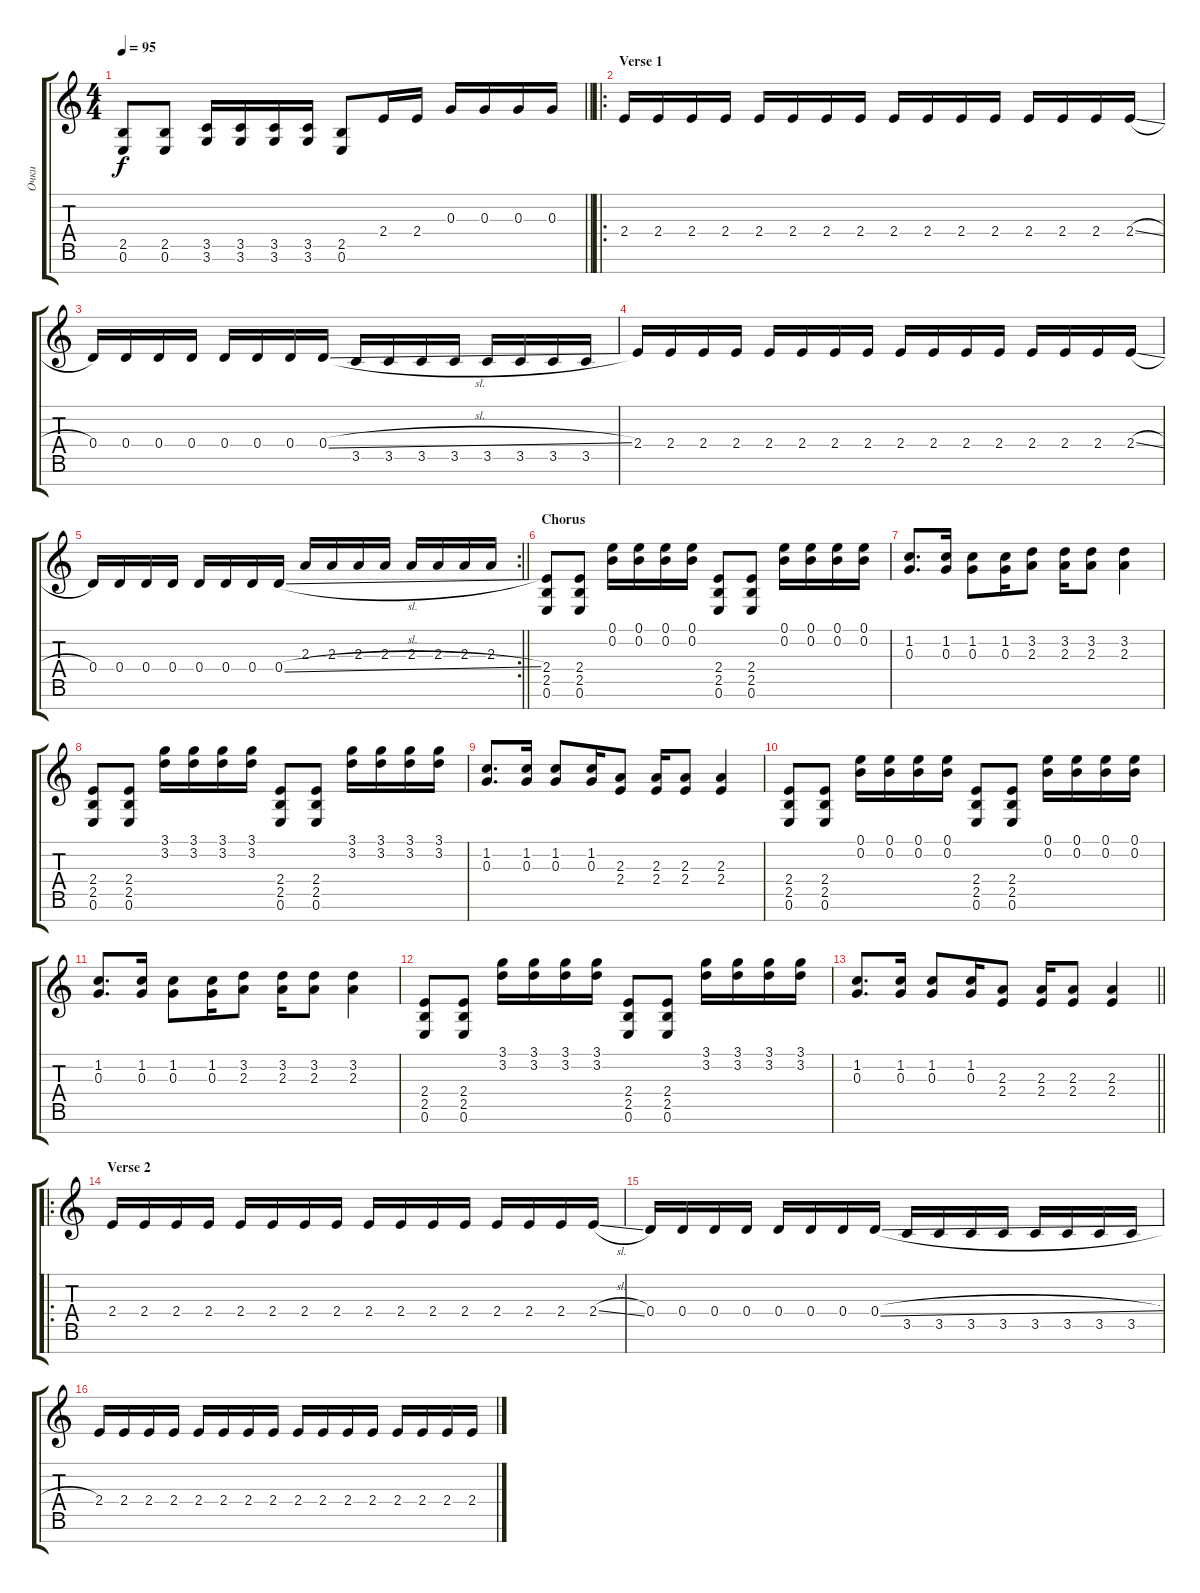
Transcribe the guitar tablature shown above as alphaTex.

\track ("Очки" "Очки") {instrument overdrivenguitar}
\staff {score tabs}
\tuning (E4 B3 G3 D3 A2 E2 B1) {hide}
\ts (4 4)
\tempo 95
\clef g2
\barLineRight lightlight
\ks c
(2.5 0.6).8{dy f} (2.5 0.6).8 (3.5 3.6).16 (3.5 3.6).16 (3.5 3.6).16 (3.5 3.6).16 (2.5 0.6).8 2.4.16 2.4.16 0.3.16 0.3.16 0.3.16 0.3.16 |
\ro
\section ("" "Verse 1")
2.4.16{volume 10} 2.4.16 2.4.16 2.4.16 2.4.16 2.4.16 2.4.16 2.4.16 2.4.16 2.4.16 2.4.16 2.4.16 2.4.16 2.4.16 2.4.16 2.4{sl}.16 |
0.4.16 0.4.16 0.4.16 0.4.16 0.4.16 0.4.16 0.4.16 0.4{sl}.16 3.5.16 3.5.16 3.5.16 3.5.16 3.5.16 3.5.16 3.5.16 3.5.16 |
2.4.16 2.4.16 2.4.16 2.4.16 2.4.16 2.4.16 2.4.16 2.4.16 2.4.16 2.4.16 2.4.16 2.4.16 2.4.16 2.4.16 2.4.16 2.4{sl}.16 |
\rc 2
\barLineRight lightlight
0.4.16 0.4.16 0.4.16 0.4.16 0.4.16 0.4.16 0.4.16 0.4{sl}.16 2.3.16 2.3.16 2.3.16 2.3.16 2.3.16 2.3.16 2.3.16 2.3.16 |
\section ("" "Chorus")
(2.4 2.5 0.6).8{volume 16} (2.4 2.5 0.6).8 (0.1 0.2).16 (0.1 0.2).16 (0.1 0.2).16 (0.1 0.2).16 (2.4 2.5 0.6).8 (2.4 2.5 0.6).8 (0.1 0.2).16 (0.1 0.2).16 (0.1 0.2).16 (0.1 0.2).16 |
(1.2 0.3).8{d} (1.2 0.3).16 (1.2 0.3).8 (1.2 0.3).16 (3.2 2.3).8 (3.2 2.3).16 (3.2 2.3).8 (3.2 2.3).4 |
(2.4 2.5 0.6).8 (2.4 2.5 0.6).8 (3.1 3.2).16 (3.1 3.2).16 (3.1 3.2).16 (3.1 3.2).16 (2.4 2.5 0.6).8 (2.4 2.5 0.6).8 (3.1 3.2).16 (3.1 3.2).16 (3.1 3.2).16 (3.1 3.2).16 |
(1.2 0.3).8{d} (1.2 0.3).16 (1.2 0.3).8 (1.2 0.3).16 (2.3 2.4).8 (2.3 2.4).16 (2.3 2.4).8 (2.3 2.4).4 |
(2.4 2.5 0.6).8 (2.4 2.5 0.6).8 (0.1 0.2).16 (0.1 0.2).16 (0.1 0.2).16 (0.1 0.2).16 (2.4 2.5 0.6).8 (2.4 2.5 0.6).8 (0.1 0.2).16 (0.1 0.2).16 (0.1 0.2).16 (0.1 0.2).16 |
(1.2 0.3).8{d} (1.2 0.3).16 (1.2 0.3).8 (1.2 0.3).16 (3.2 2.3).8 (3.2 2.3).16 (3.2 2.3).8 (3.2 2.3).4 |
(2.4 2.5 0.6).8 (2.4 2.5 0.6).8 (3.1 3.2).16 (3.1 3.2).16 (3.1 3.2).16 (3.1 3.2).16 (2.4 2.5 0.6).8 (2.4 2.5 0.6).8 (3.1 3.2).16 (3.1 3.2).16 (3.1 3.2).16 (3.1 3.2).16 |
\barLineRight lightlight
(1.2 0.3).8{d} (1.2 0.3).16 (1.2 0.3).8 (1.2 0.3).16 (2.3 2.4).8 (2.3 2.4).16 (2.3 2.4).8 (2.3 2.4).4 |
\ro
\section ("" "Verse 2")
2.4.16{volume 10} 2.4.16 2.4.16 2.4.16 2.4.16 2.4.16 2.4.16 2.4.16 2.4.16 2.4.16 2.4.16 2.4.16 2.4.16 2.4.16 2.4.16 2.4{sl}.16 |
0.4.16 0.4.16 0.4.16 0.4.16 0.4.16 0.4.16 0.4.16 0.4{sl}.16 3.5.16 3.5.16 3.5.16 3.5.16 3.5.16 3.5.16 3.5.16 3.5.16 |
2.4.16 2.4.16 2.4.16 2.4.16 2.4.16 2.4.16 2.4.16 2.4.16 2.4.16 2.4.16 2.4.16 2.4.16 2.4.16 2.4.16 2.4.16 2.4{sl}.16
